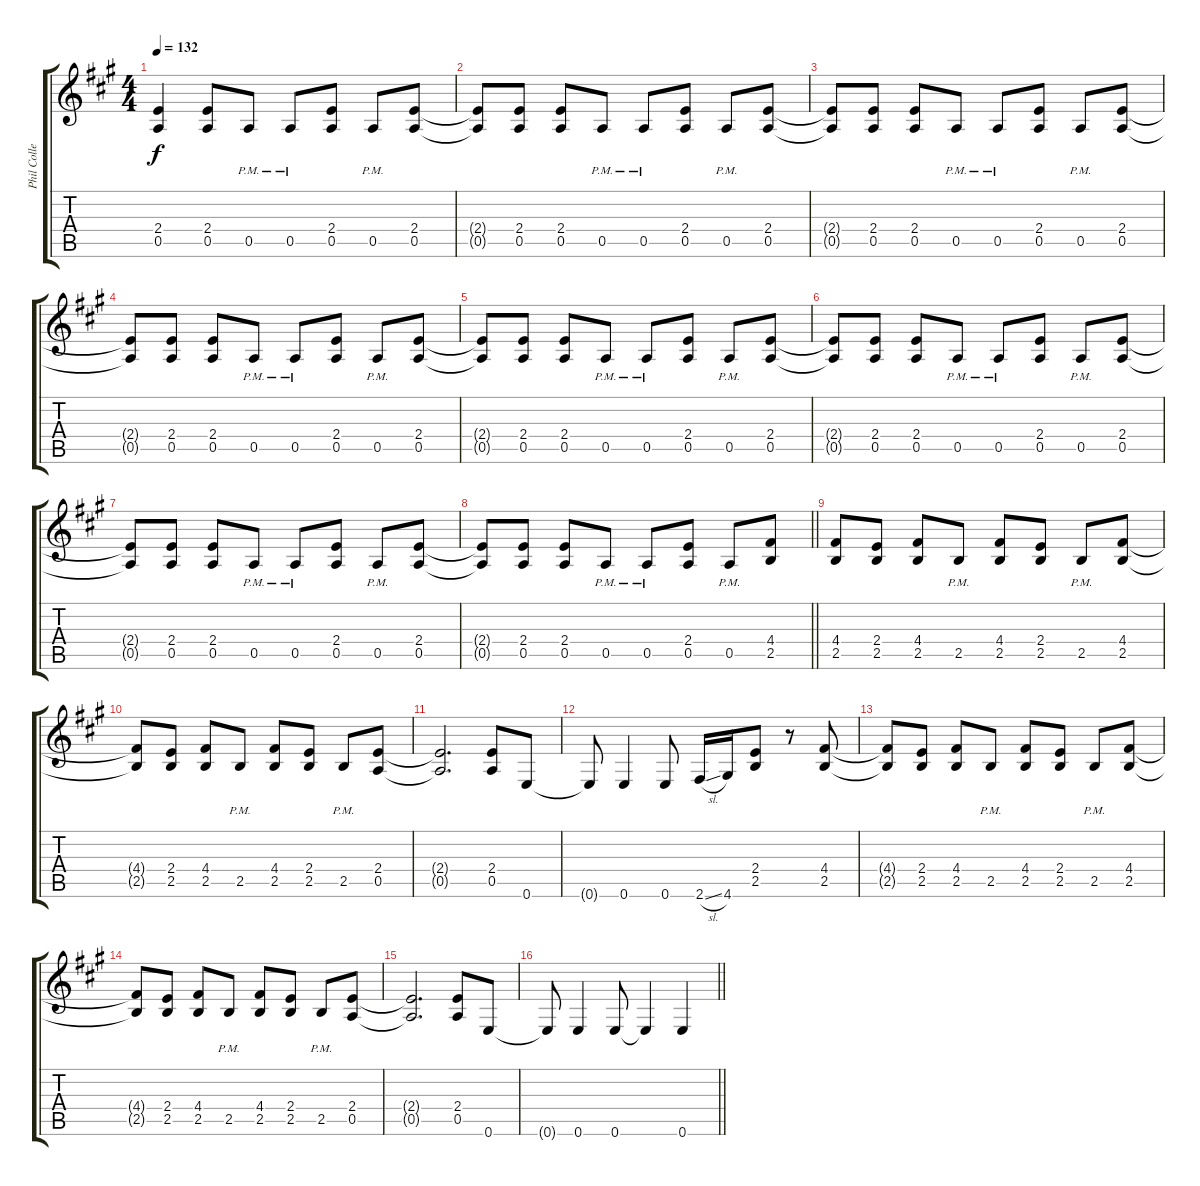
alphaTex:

\track ("Phil Collen" "Phil Colle") {instrument distortionguitar}
\staff {score tabs}
\tuning (E4 B3 G3 D3 A2 E2) {hide}
\ts (4 4)
\tempo 132
\clef g2
\ks a
(2.4 0.5).4{dy f} (2.4 0.5).8 0.5{pm}.8 0.5{pm}.8 (2.4 0.5).8 0.5{pm}.8 (2.4 0.5).8 |
(2.4{t} 0.5{t}).8 (2.4 0.5).8 (2.4 0.5).8 0.5{pm}.8 0.5{pm}.8 (2.4 0.5).8 0.5{pm}.8 (2.4 0.5).8 |
(2.4{t} 0.5{t}).8 (2.4 0.5).8 (2.4 0.5).8 0.5{pm}.8 0.5{pm}.8 (2.4 0.5).8 0.5{pm}.8 (2.4 0.5).8 |
(2.4{t} 0.5{t}).8 (2.4 0.5).8 (2.4 0.5).8 0.5{pm}.8 0.5{pm}.8 (2.4 0.5).8 0.5{pm}.8 (2.4 0.5).8 |
(2.4{t} 0.5{t}).8 (2.4 0.5).8 (2.4 0.5).8 0.5{pm}.8 0.5{pm}.8 (2.4 0.5).8 0.5{pm}.8 (2.4 0.5).8 |
(2.4{t} 0.5{t}).8 (2.4 0.5).8 (2.4 0.5).8 0.5{pm}.8 0.5{pm}.8 (2.4 0.5).8 0.5{pm}.8 (2.4 0.5).8 |
(2.4{t} 0.5{t}).8 (2.4 0.5).8 (2.4 0.5).8 0.5{pm}.8 0.5{pm}.8 (2.4 0.5).8 0.5{pm}.8 (2.4 0.5).8 |
\barLineRight lightlight
(2.4{t} 0.5{t}).8 (2.4 0.5).8 (2.4 0.5).8 0.5{pm}.8 0.5{pm}.8 (2.4 0.5).8 0.5{pm}.8 (4.4 2.5).8 |
(4.4 2.5).8 (2.4 2.5).8 (4.4 2.5).8 2.5{pm}.8 (4.4 2.5).8 (2.4 2.5).8 2.5{pm}.8 (4.4 2.5).8 |
(4.4{t} 2.5{t}).8 (2.4 2.5).8 (4.4 2.5).8 2.5{pm}.8 (4.4 2.5).8 (2.4 2.5).8 2.5{pm}.8 (2.4 0.5).8 |
(2.4{t} 0.5{t}).2{d} (2.4 0.5).8 0.6.8 |
0.6{t}.8 0.6.4 0.6.8 2.6{sl}.16 4.6.16 (2.4 2.5).8 r.8 (4.4 2.5).8 |
(4.4{t} 2.5{t}).8 (2.4 2.5).8 (4.4 2.5).8 2.5{pm}.8 (4.4 2.5).8 (2.4 2.5).8 2.5{pm}.8 (4.4 2.5).8 |
(4.4{t} 2.5{t}).8 (2.4 2.5).8 (4.4 2.5).8 2.5{pm}.8 (4.4 2.5).8 (2.4 2.5).8 2.5{pm}.8 (2.4 0.5).8 |
(2.4{t} 0.5{t}).2{d} (2.4 0.5).8 0.6.8 |
\barLineRight lightlight
0.6{t}.8 0.6.4 0.6.8 0.6{t}.4 0.6.4
